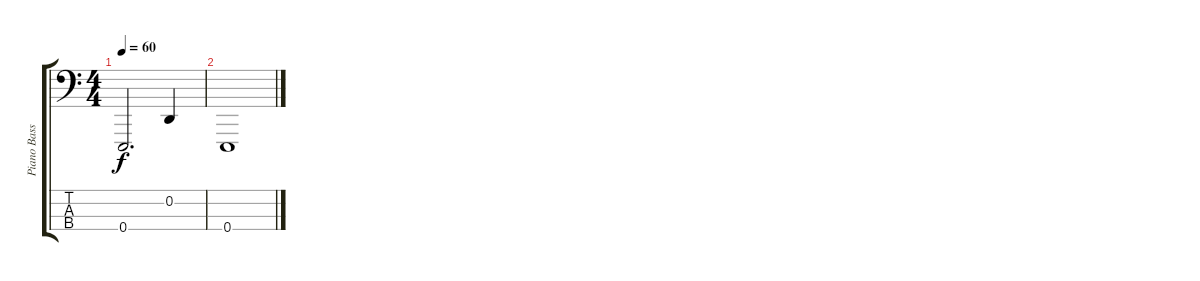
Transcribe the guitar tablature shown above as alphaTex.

\track ("Piano Bass" "Piano Bass") {instrument brightacousticpiano}
\staff {score tabs}
\tuning (G2 D2 A1 E1) {hide}
\ts (4 4)
\tempo 60
\clef f4
\ks c
0.4.2{d dy f} 0.2.4 |
0.4.1
